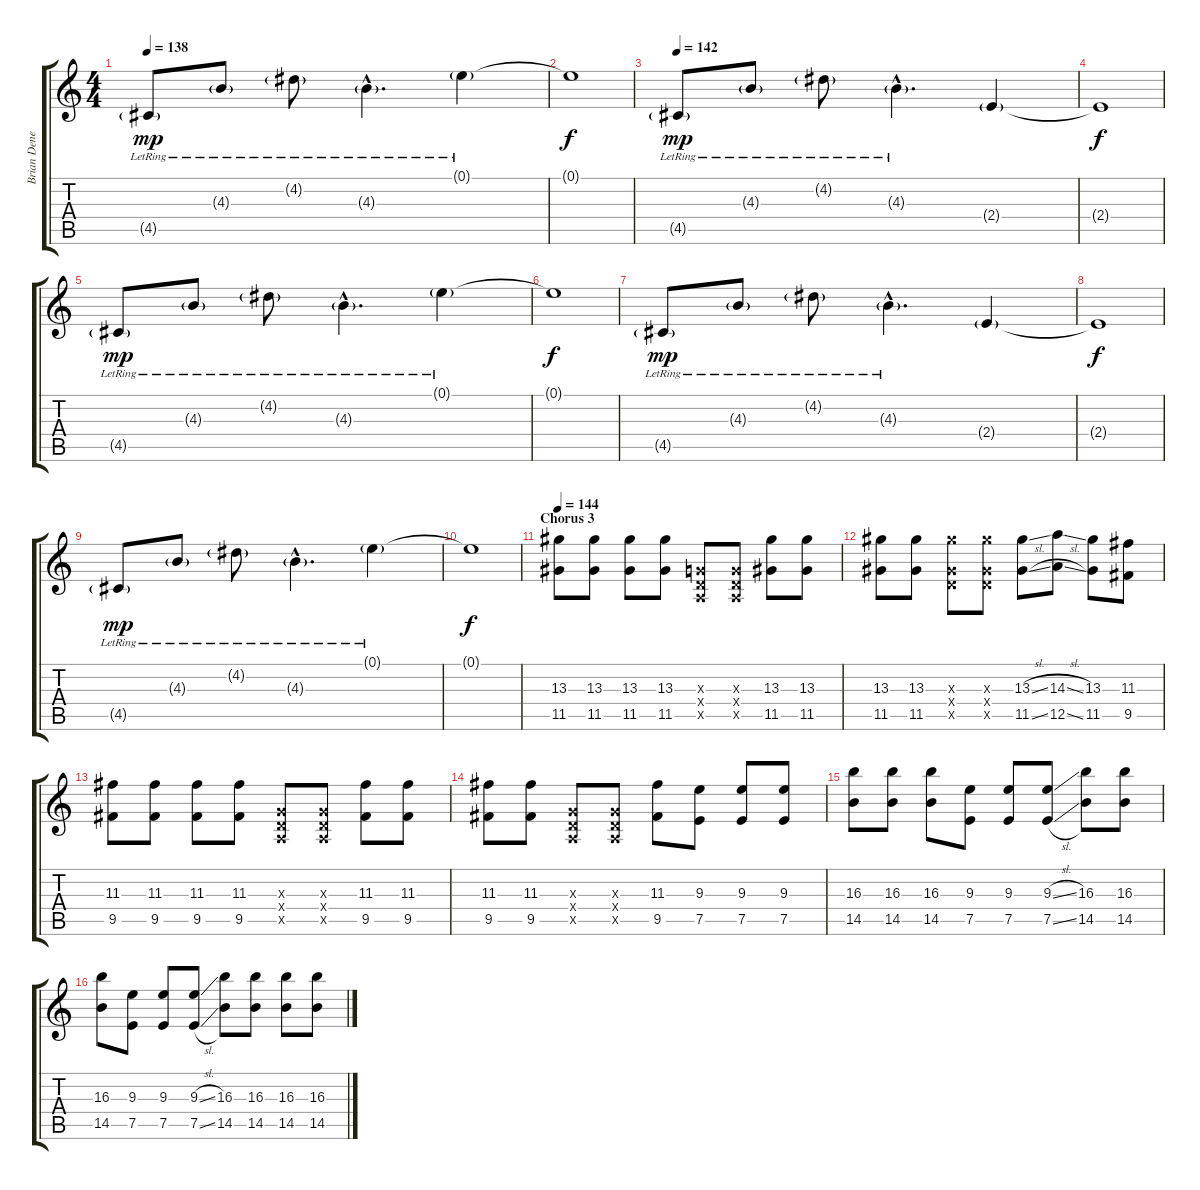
\track ("Brian Deneeve" "Brian Dene") {instrument electricguitarclean}
\staff {score tabs}
\tuning (E4 B3 G3 D3 A2 E2) {hide}
\ts (4 4)
\tempo 138
\clef g2
\ks c
4.5{g lr}.8{dy mp} 4.3{g lr}.8 4.2{g lr}.8 4.3{g hac lr}.4{d} 0.1{g lr}.4 |
0.1{t}.1{dy f} |
\tempo 142
4.5{g lr}.8{dy mp} 4.3{g lr}.8 4.2{g lr}.8 4.3{g hac lr}.4{d} 2.4{g}.4 |
2.4{t}.1{dy f} |
4.5{g lr}.8{dy mp} 4.3{g lr}.8 4.2{g lr}.8 4.3{g hac lr}.4{d} 0.1{g lr}.4 |
0.1{t}.1{dy f} |
4.5{g lr}.8{dy mp} 4.3{g lr}.8 4.2{g lr}.8 4.3{g hac lr}.4{d} 2.4{g}.4 |
2.4{t}.1{dy f} |
4.5{g lr}.8{dy mp} 4.3{g lr}.8 4.2{g lr}.8 4.3{g hac lr}.4{d} 0.1{g lr}.4 |
0.1{t}.1{dy f} |
\section ("" "Chorus 3")
\tempo 144
(13.3 11.5).8{volume 13 instrument distortionguitar} (13.3 11.5).8 (13.3 11.5).8 (13.3 11.5).8 (0.3{x} 0.4{x} 0.5{x}).8 (0.3{x} 0.4{x} 0.5{x}).8 (13.3 11.5).8 (13.3 11.5).8 |
(13.3 11.5).8 (13.3 11.5).8 (13.3{x} 0.4{x} 11.5{x}).8 (13.3{x} 0.4{x} 11.5{x}).8 (13.3{sl} 11.5{sl}).8 (14.3{sl} 12.5{sl}).8 (13.3 11.5).8 (11.3 9.5).8 |
(11.3 9.5).8 (11.3 9.5).8 (11.3 9.5).8 (11.3 9.5).8 (0.3{x} 0.4{x} 0.5{x}).8 (0.3{x} 0.4{x} 0.5{x}).8 (11.3 9.5).8 (11.3 9.5).8 |
(11.3 9.5).8 (11.3 9.5).8 (0.3{x} 0.4{x} 0.5{x}).8 (0.3{x} 0.4{x} 0.5{x}).8 (11.3 9.5).8 (9.3 7.5).8 (9.3 7.5).8 (9.3 7.5).8 |
(16.3 14.5).8 (16.3 14.5).8 (16.3 14.5).8 (9.3 7.5).8 (9.3 7.5).8 (9.3{sl} 7.5{sl}).8 (16.3 14.5).8 (16.3 14.5).8 |
(16.3 14.5).8 (9.3 7.5).8 (9.3 7.5).8 (9.3{sl} 7.5{sl}).8 (16.3 14.5).8 (16.3 14.5).8 (16.3 14.5).8 (16.3 14.5).8
